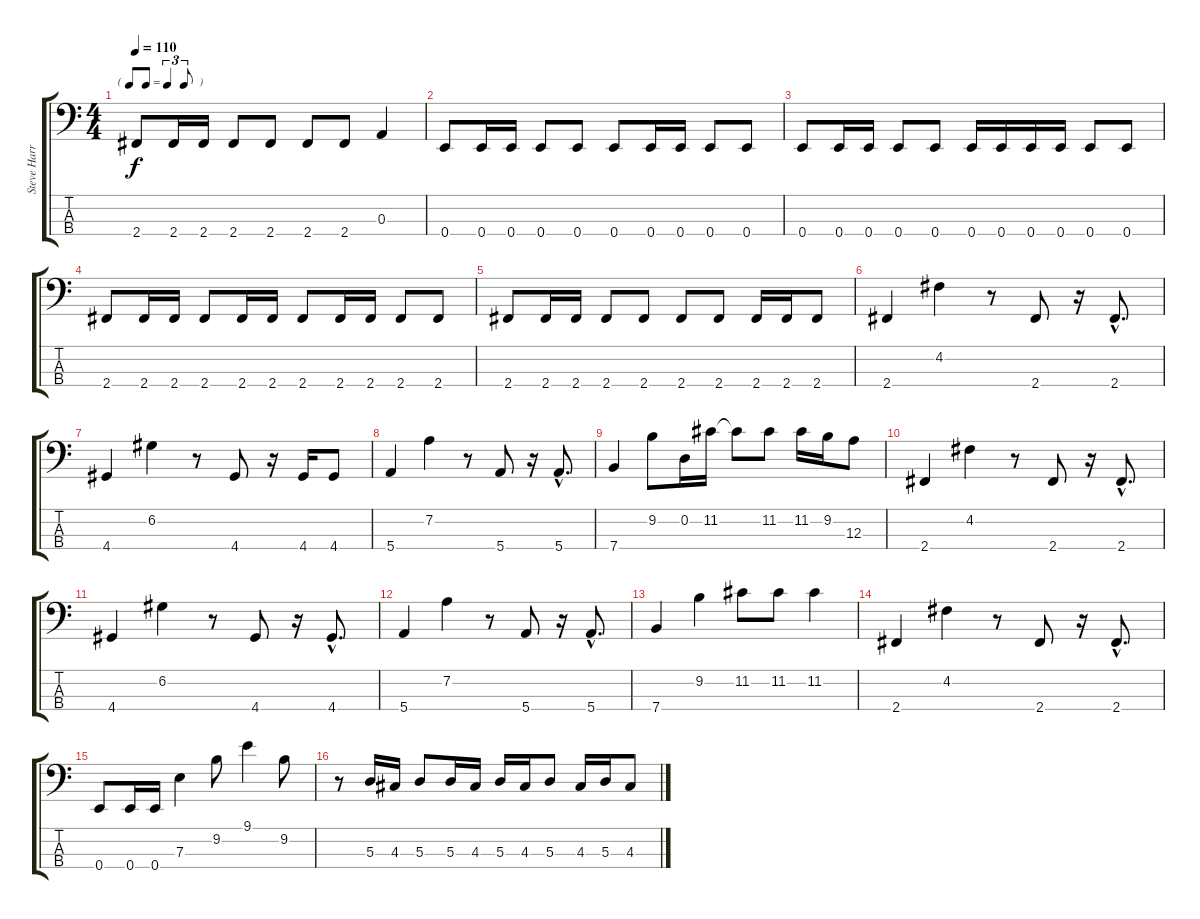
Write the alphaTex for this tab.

\track ("Steve Harris" "Steve Harr") {instrument electricbassfinger}
\staff {score tabs}
\tuning (G2 D2 A1 E1) {hide}
\ts (4 4)
\tf triplet8th
\tempo 110
\clef f4
\ks c
2.4.8{dy f} 2.4.16 2.4.16 2.4.8 2.4.8 2.4.8 2.4.8 0.3.4 |
0.4.8 0.4.16 0.4.16 0.4.8 0.4.8 0.4.8 0.4.16 0.4.16 0.4.8 0.4.8 |
0.4.8 0.4.16 0.4.16 0.4.8 0.4.8 0.4.16 0.4.16 0.4.16 0.4.16 0.4.8 0.4.8 |
2.4.8 2.4.16 2.4.16 2.4.8 2.4.16 2.4.16 2.4.8 2.4.16 2.4.16 2.4.8 2.4.8 |
2.4.8 2.4.16 2.4.16 2.4.8 2.4.8 2.4.8 2.4.8 2.4.16 2.4.16 2.4.8 |
2.4.4 4.2.4 r.8 2.4.8 r.16 2.4{hac}.8{d} |
4.4.4 6.2.4 r.8 4.4.8 r.16 4.4.16 4.4.8 |
5.4.4 7.2.4 r.8 5.4.8 r.16 5.4{hac}.8{d} |
7.4.4 9.2.8 0.2.16 11.2.16 11.2{t}.8 11.2.8 11.2.16 9.2.16 12.3.8 |
2.4.4 4.2.4 r.8 2.4.8 r.16 2.4{hac}.8{d} |
4.4.4 6.2.4 r.8 4.4.8 r.16 4.4{hac}.8{d} |
5.4.4 7.2.4 r.8 5.4.8 r.16 5.4{hac}.8{d} |
7.4.4 9.2.4 11.2.8 11.2.8 11.2.4 |
2.4.4 4.2.4 r.8 2.4.8 r.16 2.4{hac}.8{d} |
0.4.8 0.4.16 0.4.16 7.3.4 9.2.8 9.1.4 9.2.8 |
r.8 5.3.16 4.3.16 5.3.8 5.3.16 4.3.16 5.3.16 4.3.16 5.3.8 4.3.16 5.3.16 4.3.8
